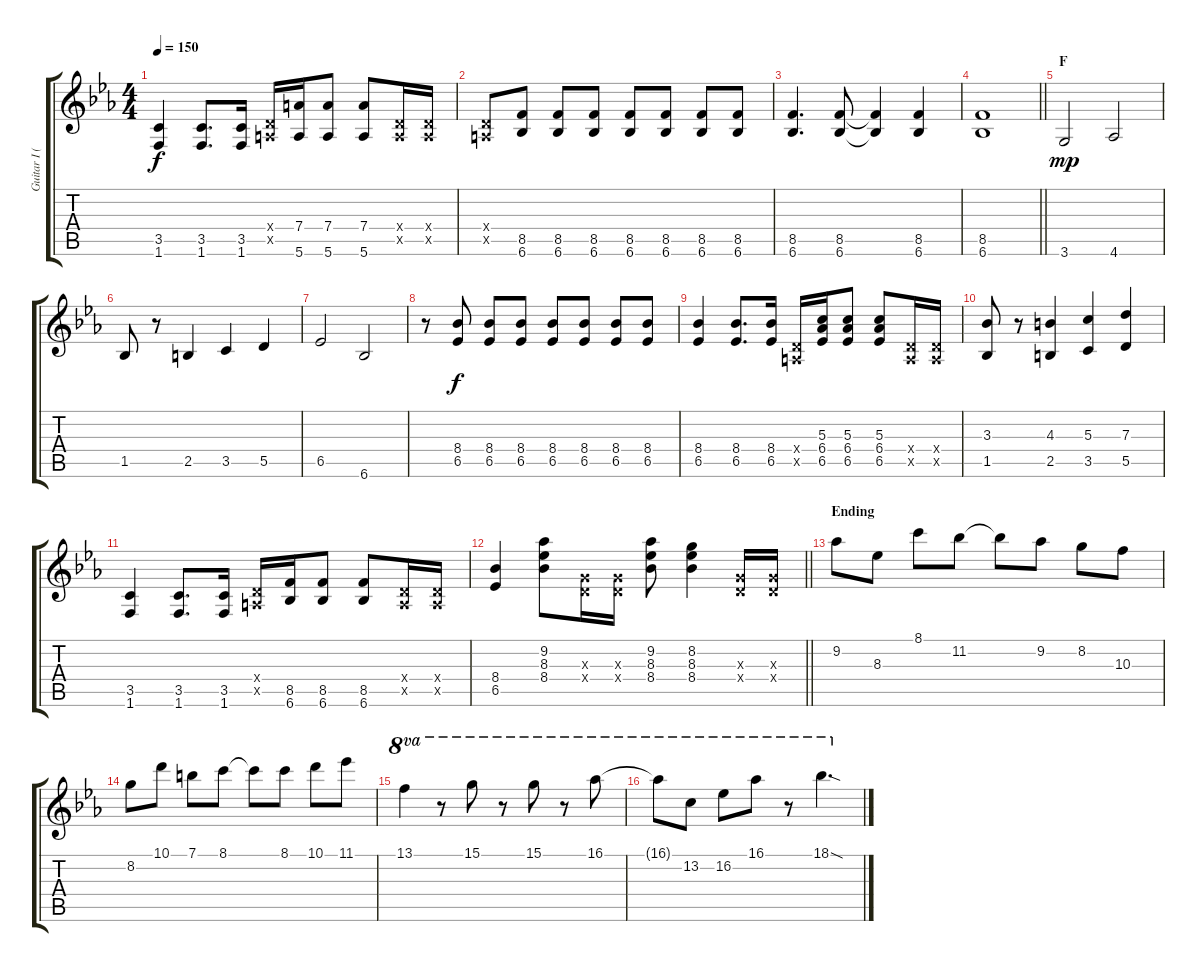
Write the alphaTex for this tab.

\track ("Guitar I (Hirasawa Yui)" "Guitar I (") {instrument overdrivenguitar}
\staff {score tabs}
\tuning (E4 B3 G3 D3 A2 E2) {hide}
\ts (4 4)
\tempo 150
\clef g2
\ks eb
(3.5 1.6).4{dy f} (3.5 1.6).8{d} (3.5 1.6).16 (0.4{x} 0.5{x}).16 (7.4 5.6).16 (7.4 5.6).8 (7.4 5.6).8 (0.4{x} 0.5{x}).16 (0.4{x} 0.5{x}).16 |
(0.4{x} 0.5{x}).8 (8.5 6.6).8 (8.5 6.6).8 (8.5 6.6).8 (8.5 6.6).8 (8.5 6.6).8 (8.5 6.6).8 (8.5 6.6).8 |
(8.5 6.6).4{d} (8.5 6.6).8 (8.5{t} 6.6{t}).4 (8.5 6.6).4 |
\barLineRight lightlight
(8.5 6.6).1 |
\section ("" "F")
3.6.2{dy mp} 4.6.2 |
1.5.8 r.8 2.5.4 3.5.4 5.5.4 |
6.5.2 6.6.2 |
r.8 (8.4 6.5).8{dy f} (8.4 6.5).8 (8.4 6.5).8 (8.4 6.5).8 (8.4 6.5).8 (8.4 6.5).8 (8.4 6.5).8 |
(8.4 6.5).4 (8.4 6.5).8{d} (8.4 6.5).16 (0.4{x} 0.5{x}).16 (5.3 6.4 6.5).16 (5.3 6.4 6.5).8 (5.3 6.4 6.5).8 (0.4{x} 0.5{x}).16 (0.4{x} 0.5{x}).16 |
(3.3 1.5).8 r.8 (4.3 2.5).4 (5.3 3.5).4 (7.3 5.5).4 |
(3.5 1.6).4 (3.5 1.6).8{d} (3.5 1.6).16 (0.4{x} 0.5{x}).16 (8.5 6.6).16 (8.5 6.6).8 (8.5 6.6).8 (0.4{x} 0.5{x}).16 (0.4{x} 0.5{x}).16 |
\barLineRight lightlight
(8.4 6.5).4 (9.2 8.3 8.4).8 (0.3{x} 0.4{x}).16 (0.3{x} 0.4{x}).16 (9.2 8.3 8.4).8 (8.2 8.3 8.4).4 (0.3{x} 0.4{x}).16 (0.3{x} 0.4{x}).16 |
\section ("" "Ending")
9.2.8 8.3.8 8.1.8 11.2.8 11.2{t}.8 9.2.8 8.2.8 10.3.8 |
8.2.8 10.1.8 7.1.8 8.1.8 8.1{t}.8 8.1.8 10.1.8 11.1.8 |
13.1.4{ot 8va} r.8{ot 8va} 15.1.8{ot 8va} r.8{ot 8va} 15.1.8{ot 8va} r.8{ot 8va} 16.1.8{ot 8va} |
16.1{t}.8{ot 8va} 13.2.8{ot 8va} 16.2.8{ot 8va} 16.1.8{ot 8va} r.8{ot 8va} 18.1{sod}.4{d ot 8va}
